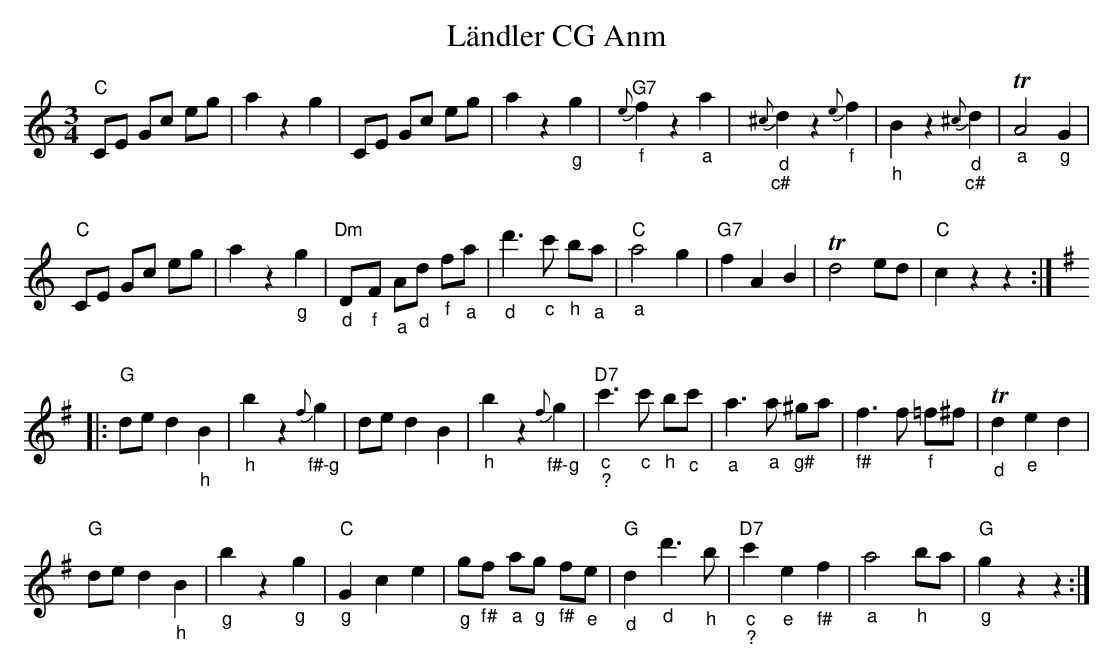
X:1
T: Ländler CG Anm
M:3/4
L:1/8
K:C %%MIDI gchordon
"C"CE Gc eg | a2z2g2 | CE Gc eg | a2z2"_g"g2 | "G7"{e}"_f"f2 z2 "_a"a2 |"_d" "_c#  "{^c}d2 z2 "_f"{e}f2 | "_h"B2z2"_d" "_c# "{^c}d2 | T"_a"A4 "_g"G2 |
"" "C"CE Gc eg | a2z2"_g"g2 | "Dm""_d"D"_f"F "_a"A"_d"d "_f"f"_a"a | "_d"d'3"_c"c' "_h"b"_a"a | "C""_a"a4 g2 | "G7"f2A2B2 | Td4 ed | "C"c2z2z2 :: [K:G]
"" "G"de d2"_h"B2 | "_h"b2z2 "_f#-g"{f}g2 | de d2B2 | "_h"b2z2 "_f#-g  "{f}g2 | "D7""_c" "_?" c'3"_c"c' "_h"b"_c"c' | "_a"a3"_a"a "_g#"^ga | "_f#"f3f "_f"=f^f | T"_d"d2 "_e"e2d2 |
"" "G"de d2"_h"B2 | "_g"b2z2"_g"g2 | "C""_g"G2c2e2 | "_g"g"_f#"f "_a"a"_g"g "_f#"f"_e"e | "G""_d"d2 "_d"d'3"_h"b | "D7""_c""_?"c'2"_e"e2"_f#"f2 | "_a"a4 "_h"ba | "G""_g"g2z2z2 :|
